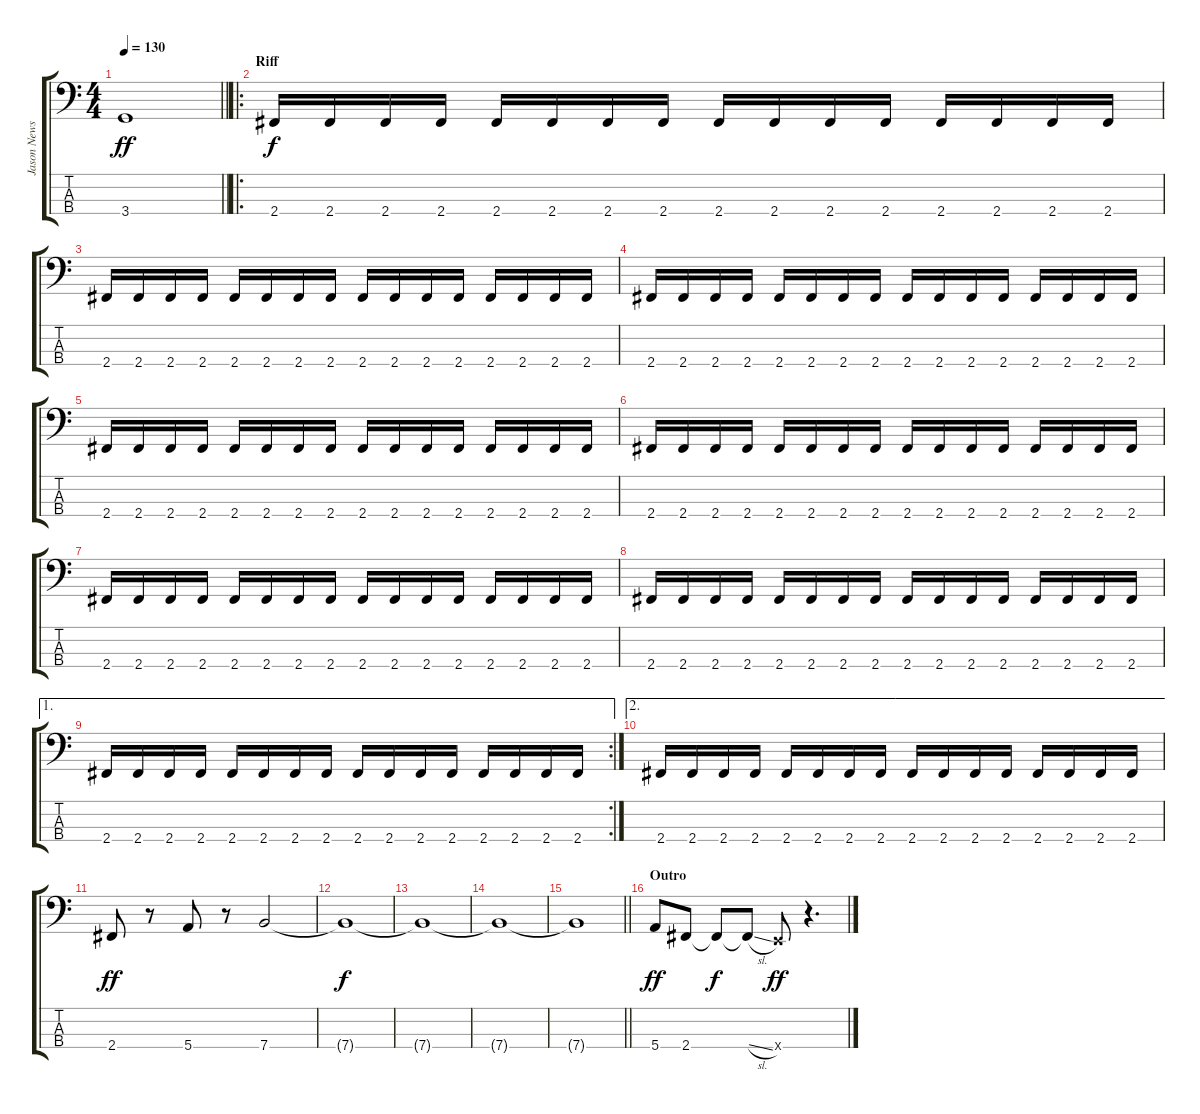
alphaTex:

\track ("Jason Newsted" "Jason News") {instrument slapbass1}
\staff {score tabs}
\tuning (G2 D2 A1 E1) {hide}
\ts (4 4)
\tempo 130
\clef f4
\barLineRight lightlight
\ks c
3.4.1{dy ff} |
\ro
\section ("" "Riff")
2.4.16{dy f} 2.4.16 2.4.16 2.4.16 2.4.16 2.4.16 2.4.16 2.4.16 2.4.16 2.4.16 2.4.16 2.4.16 2.4.16 2.4.16 2.4.16 2.4.16 |
2.4.16 2.4.16 2.4.16 2.4.16 2.4.16 2.4.16 2.4.16 2.4.16 2.4.16 2.4.16 2.4.16 2.4.16 2.4.16 2.4.16 2.4.16 2.4.16 |
2.4.16 2.4.16 2.4.16 2.4.16 2.4.16 2.4.16 2.4.16 2.4.16 2.4.16 2.4.16 2.4.16 2.4.16 2.4.16 2.4.16 2.4.16 2.4.16 |
2.4.16 2.4.16 2.4.16 2.4.16 2.4.16 2.4.16 2.4.16 2.4.16 2.4.16 2.4.16 2.4.16 2.4.16 2.4.16 2.4.16 2.4.16 2.4.16 |
2.4.16 2.4.16 2.4.16 2.4.16 2.4.16 2.4.16 2.4.16 2.4.16 2.4.16 2.4.16 2.4.16 2.4.16 2.4.16 2.4.16 2.4.16 2.4.16 |
2.4.16 2.4.16 2.4.16 2.4.16 2.4.16 2.4.16 2.4.16 2.4.16 2.4.16 2.4.16 2.4.16 2.4.16 2.4.16 2.4.16 2.4.16 2.4.16 |
2.4.16 2.4.16 2.4.16 2.4.16 2.4.16 2.4.16 2.4.16 2.4.16 2.4.16 2.4.16 2.4.16 2.4.16 2.4.16 2.4.16 2.4.16 2.4.16 |
\ae 1
\rc 2
2.4.16 2.4.16 2.4.16 2.4.16 2.4.16 2.4.16 2.4.16 2.4.16 2.4.16 2.4.16 2.4.16 2.4.16 2.4.16 2.4.16 2.4.16 2.4.16 |
\ae 2
2.4.16 2.4.16 2.4.16 2.4.16 2.4.16 2.4.16 2.4.16 2.4.16 2.4.16 2.4.16 2.4.16 2.4.16 2.4.16 2.4.16 2.4.16 2.4.16 |
2.4.8{dy ff} r.8 5.4.8 r.8 7.4.2 |
7.4{t}.1{dy f} |
7.4{t}.1 |
7.4{t}.1 |
\barLineRight lightlight
7.4{t}.1 |
\section ("" "Outro")
5.4.8{dy ff} 2.4.8 2.4{t}.8{dy f} 2.4{sl t}.8 0.4{x}.8{dy ff} r.4{d}
